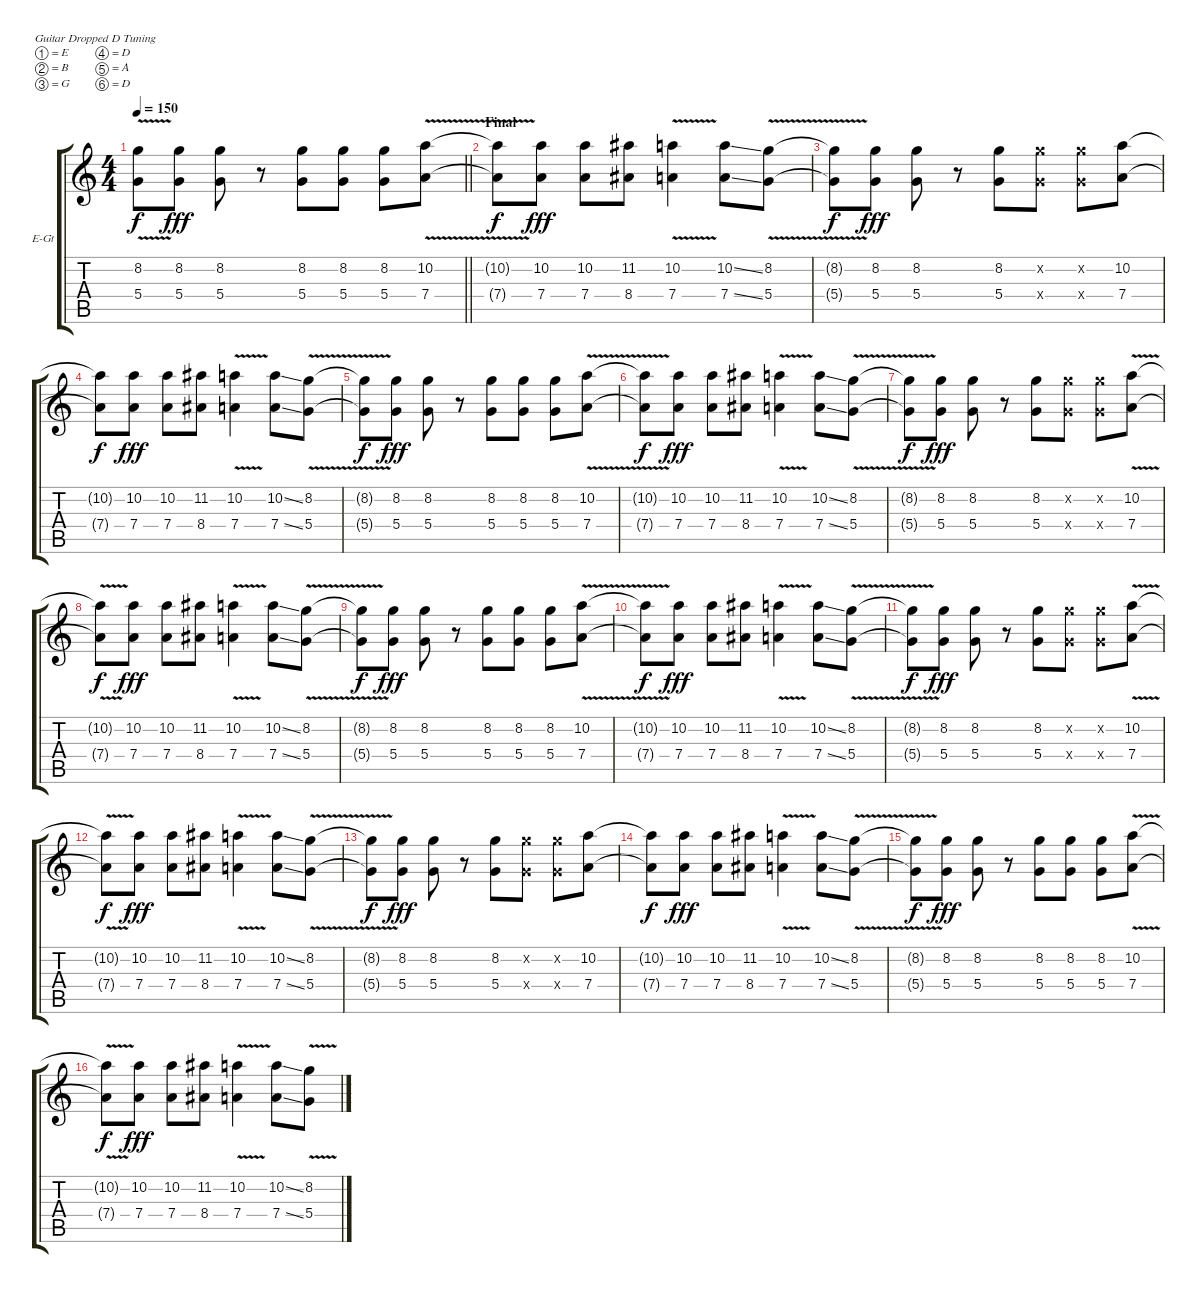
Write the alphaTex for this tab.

\bracketExtendMode groupsimilarinstruments
\firstSystemTrackNameOrientation horizontal
\otherSystemsTrackNameOrientation horizontal
\track ("Guitar #2" "E-Gt") {instrument overdrivenguitar}
\staff {score tabs}
\tuning (E4 B3 G3 D3 A2 D2)
\ts (4 4)
\tempo 150
\clef g2
\barLineRight lightlight
\ks c
(8.2{v t} 5.4{v t}).8{dy f} (8.2 5.4).8{dy fff} (8.2 5.4).8 r.8 (8.2 5.4).8 (8.2 5.4).8 (8.2 5.4).8 (10.2{v} 7.4{v}).8 |
\section ("" "Final")
(10.2{v t} 7.4{v t}).8{dy f} (10.2 7.4).8{dy fff} (10.2 7.4).8 (11.2 8.4).8 (10.2{v} 7.4{v}).4 (10.2{ss} 7.4{ss}).8 (8.2{v} 5.4{v}).8 |
(8.2{v t} 5.4{v t}).8{dy f} (8.2 5.4).8{dy fff} (8.2 5.4).8 r.8 (8.2 5.4).8 (8.2{x} 5.4{x}).8 (8.2{x} 5.4{x}).8 (10.2 7.4).8 |
(10.2{t} 7.4{t}).8{dy f} (10.2 7.4).8{dy fff} (10.2 7.4).8 (11.2 8.4).8 (10.2{v} 7.4{v}).4 (10.2{ss} 7.4{ss}).8 (8.2{v} 5.4{v}).8 |
(8.2{v t} 5.4{v t}).8{dy f} (8.2 5.4).8{dy fff} (8.2 5.4).8 r.8 (8.2 5.4).8 (8.2 5.4).8 (8.2 5.4).8 (10.2{v} 7.4{v}).8 |
(10.2{v t} 7.4{v t}).8{dy f} (10.2 7.4).8{dy fff} (10.2 7.4).8 (11.2 8.4).8 (10.2{v} 7.4{v}).4 (10.2{ss} 7.4{ss}).8 (8.2{v} 5.4{v}).8 |
(8.2{v t} 5.4{v t}).8{dy f} (8.2 5.4).8{dy fff} (8.2 5.4).8 r.8 (8.2 5.4).8 (8.2{x} 5.4{x}).8 (8.2{x} 5.4{x}).8 (10.2{v} 7.4{v}).8 |
(10.2{v t} 7.4{v t}).8{dy f} (10.2 7.4).8{dy fff} (10.2 7.4).8 (11.2 8.4).8 (10.2{v} 7.4{v}).4 (10.2{ss} 7.4{ss}).8 (8.2{v} 5.4{v}).8 |
(8.2{v t} 5.4{v t}).8{dy f} (8.2 5.4).8{dy fff} (8.2 5.4).8 r.8 (8.2 5.4).8 (8.2 5.4).8 (8.2 5.4).8 (10.2{v} 7.4{v}).8 |
(10.2{v t} 7.4{v t}).8{dy f} (10.2 7.4).8{dy fff} (10.2 7.4).8 (11.2 8.4).8 (10.2{v} 7.4{v}).4 (10.2{ss} 7.4{ss}).8 (8.2{v} 5.4{v}).8 |
(8.2{v t} 5.4{v t}).8{dy f} (8.2 5.4).8{dy fff} (8.2 5.4).8 r.8 (8.2 5.4).8 (8.2{x} 5.4{x}).8 (8.2{x} 5.4{x}).8 (10.2{v} 7.4{v}).8 |
(10.2{v t} 7.4{v t}).8{dy f} (10.2 7.4).8{dy fff} (10.2 7.4).8 (11.2 8.4).8 (10.2{v} 7.4{v}).4 (10.2{ss} 7.4{ss}).8 (8.2{v} 5.4{v}).8 |
(8.2{v t} 5.4{v t}).8{dy f} (8.2 5.4).8{dy fff} (8.2 5.4).8 r.8 (8.2 5.4).8 (8.2{x} 5.4{x}).8 (8.2{x} 5.4{x}).8 (10.2 7.4).8 |
(10.2{t} 7.4{t}).8{dy f} (10.2 7.4).8{dy fff} (10.2 7.4).8 (11.2 8.4).8 (10.2{v} 7.4{v}).4 (10.2{ss} 7.4{ss}).8 (8.2{v} 5.4{v}).8 |
(8.2{v t} 5.4{v t}).8{dy f} (8.2 5.4).8{dy fff} (8.2 5.4).8 r.8 (8.2 5.4).8 (8.2 5.4).8 (8.2 5.4).8 (10.2{v} 7.4{v}).8 |
(10.2{v t} 7.4{v t}).8{dy f} (10.2 7.4).8{dy fff} (10.2 7.4).8 (11.2 8.4).8 (10.2{v} 7.4{v}).4 (10.2{ss} 7.4{ss}).8 (8.2{v} 5.4{v}).8
